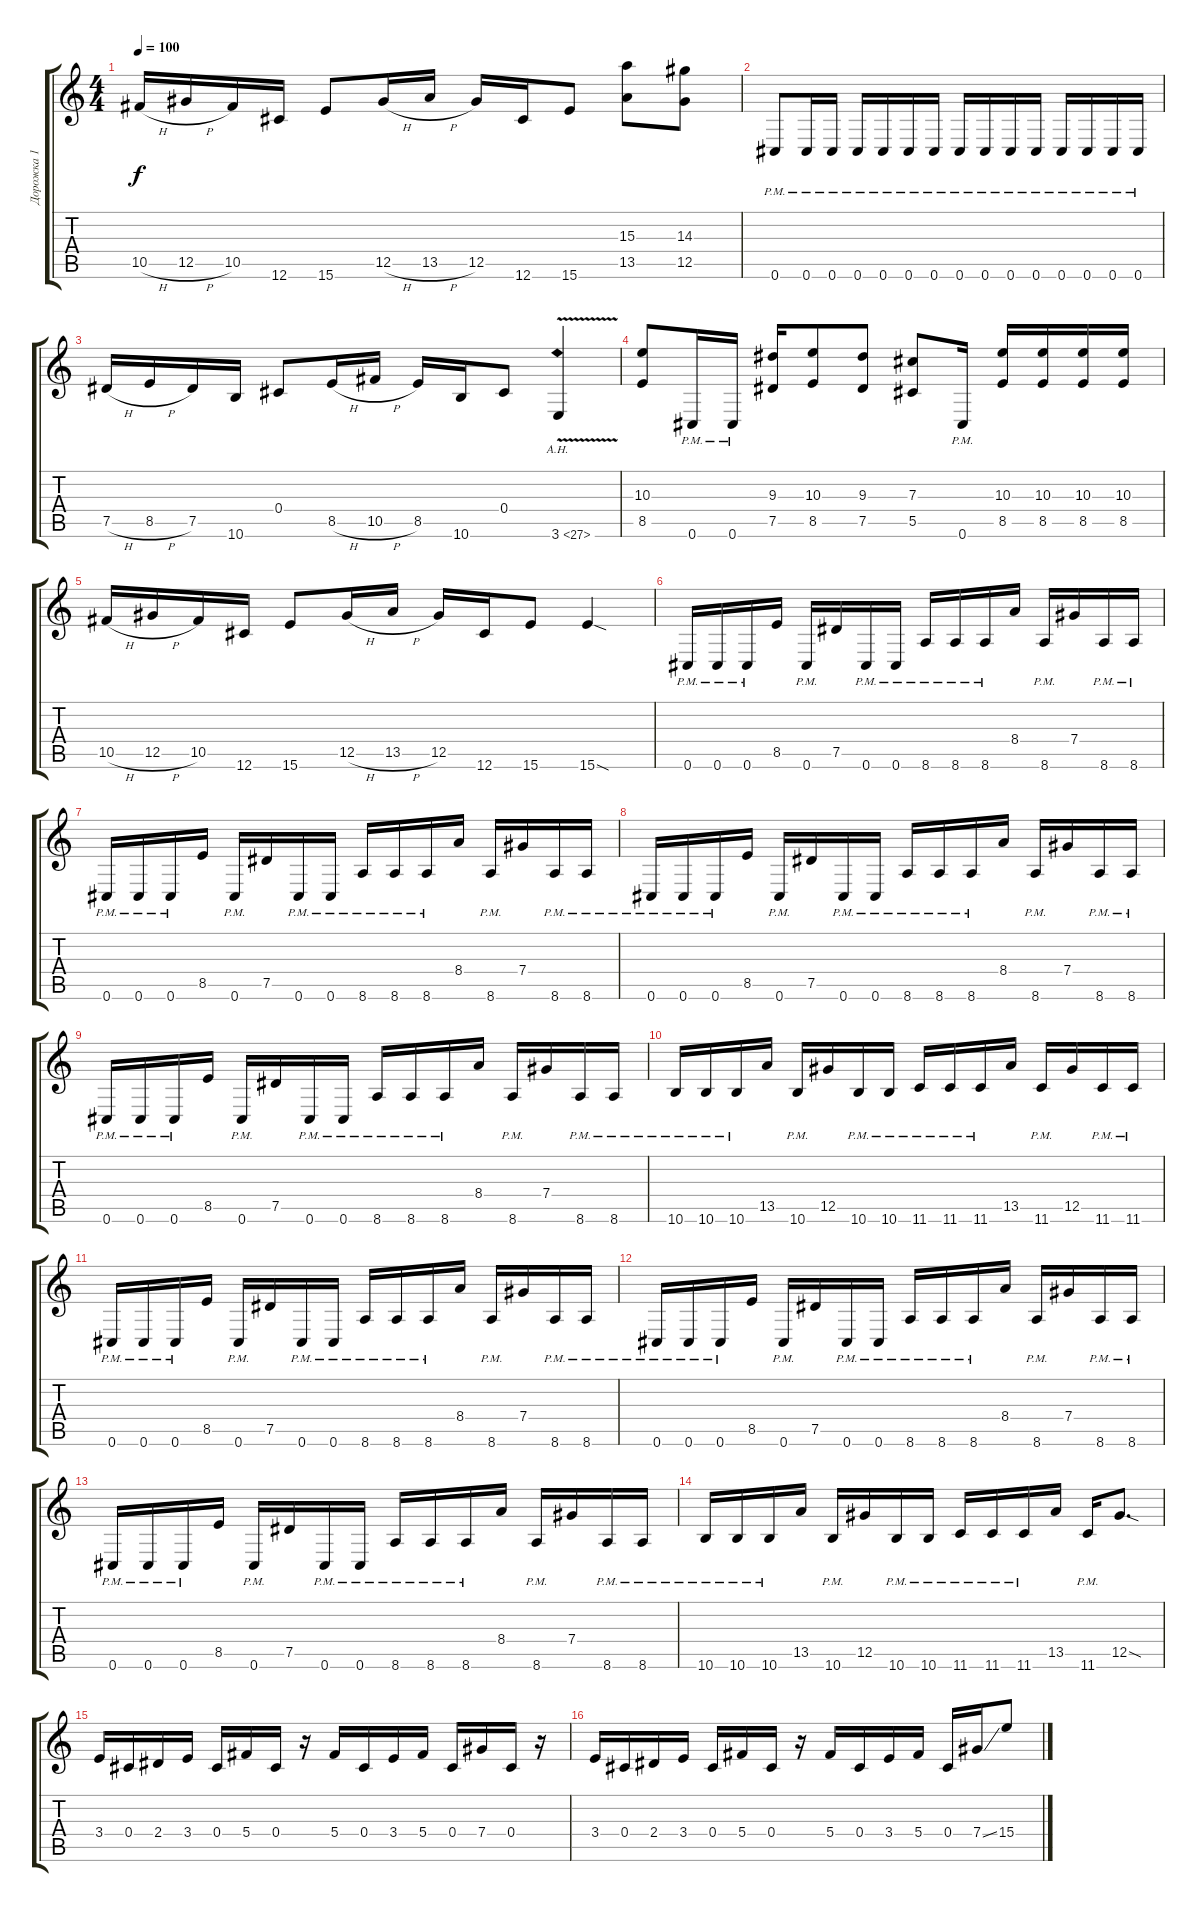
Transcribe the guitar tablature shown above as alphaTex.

\track ("Дорожка 1" "Дорожка 1") {instrument distortionguitar}
\staff {score tabs}
\tuning (Eb4 Bb3 Gb3 Db3 Ab2 Db2) {hide}
\ts (4 4)
\tempo 100
\clef g2
\ks c
10.5{h}.16{dy f} 12.5{h}.16 10.5.16 12.6.16 15.6.8 12.5{h}.16 13.5{h}.16 12.5.16 12.6.16 15.6.8 (15.3 13.5).8 (14.3 12.5).8 |
0.6{pm}.8 0.6{pm}.16 0.6{pm}.16 0.6{pm}.16 0.6{pm}.16 0.6{pm}.16 0.6{pm}.16 0.6{pm}.16 0.6{pm}.16 0.6{pm}.16 0.6{pm}.16 0.6{pm}.16 0.6{pm}.16 0.6{pm}.16 0.6{pm}.16 |
7.5{h}.16 8.5{h}.16 7.5.16 10.6.16 0.4.8 8.5{h}.16 10.5{h}.16 8.5.16 10.6.16 0.4.8 3.6{ah 24 v}.4 |
(10.3 8.5).8 0.6{pm}.16 0.6{pm}.16 (9.3 7.5).16 (10.3 8.5).8 (9.3 7.5).8 (7.3 5.5).8 0.6{pm}.16 (10.3 8.5).16 (10.3 8.5).16 (10.3 8.5).16 (10.3 8.5).16 |
10.5{h}.16 12.5{h}.16 10.5.16 12.6.16 15.6.8 12.5{h}.16 13.5{h}.16 12.5.16 12.6.16 15.6.8 15.6{sod}.4 |
0.6{pm}.16 0.6{pm}.16 0.6{pm}.16 8.5.16 0.6{pm}.16 7.5.16 0.6{pm}.16 0.6{pm}.16 8.6{pm}.16 8.6{pm}.16 8.6{pm}.16 8.4.16 8.6{pm}.16 7.4.16 8.6{pm}.16 8.6{pm}.16 |
0.6{pm}.16 0.6{pm}.16 0.6{pm}.16 8.5.16 0.6{pm}.16 7.5.16 0.6{pm}.16 0.6{pm}.16 8.6{pm}.16 8.6{pm}.16 8.6{pm}.16 8.4.16 8.6{pm}.16 7.4.16 8.6{pm}.16 8.6{pm}.16 |
0.6{pm}.16 0.6{pm}.16 0.6{pm}.16 8.5.16 0.6{pm}.16 7.5.16 0.6{pm}.16 0.6{pm}.16 8.6{pm}.16 8.6{pm}.16 8.6{pm}.16 8.4.16 8.6{pm}.16 7.4.16 8.6{pm}.16 8.6{pm}.16 |
0.6{pm}.16 0.6{pm}.16 0.6{pm}.16 8.5.16 0.6{pm}.16 7.5.16 0.6{pm}.16 0.6{pm}.16 8.6{pm}.16 8.6{pm}.16 8.6{pm}.16 8.4.16 8.6{pm}.16 7.4.16 8.6{pm}.16 8.6{pm}.16 |
10.6{pm}.16 10.6{pm}.16 10.6{pm}.16 13.5.16 10.6{pm}.16 12.5.16 10.6{pm}.16 10.6{pm}.16 11.6{pm}.16 11.6{pm}.16 11.6{pm}.16 13.5.16 11.6{pm}.16 12.5.16 11.6{pm}.16 11.6{pm}.16 |
0.6{pm}.16 0.6{pm}.16 0.6{pm}.16 8.5.16 0.6{pm}.16 7.5.16 0.6{pm}.16 0.6{pm}.16 8.6{pm}.16 8.6{pm}.16 8.6{pm}.16 8.4.16 8.6{pm}.16 7.4.16 8.6{pm}.16 8.6{pm}.16 |
0.6{pm}.16 0.6{pm}.16 0.6{pm}.16 8.5.16 0.6{pm}.16 7.5.16 0.6{pm}.16 0.6{pm}.16 8.6{pm}.16 8.6{pm}.16 8.6{pm}.16 8.4.16 8.6{pm}.16 7.4.16 8.6{pm}.16 8.6{pm}.16 |
0.6{pm}.16 0.6{pm}.16 0.6{pm}.16 8.5.16 0.6{pm}.16 7.5.16 0.6{pm}.16 0.6{pm}.16 8.6{pm}.16 8.6{pm}.16 8.6{pm}.16 8.4.16 8.6{pm}.16 7.4.16 8.6{pm}.16 8.6{pm}.16 |
10.6{pm}.16 10.6{pm}.16 10.6{pm}.16 13.5.16 10.6{pm}.16 12.5.16 10.6{pm}.16 10.6{pm}.16 11.6{pm}.16 11.6{pm}.16 11.6{pm}.16 13.5.16 11.6{pm}.16 12.5{sod}.8{d} |
3.4.16 0.4.16 2.4.16 3.4.16 0.4.16 5.4.16 0.4.16 r.16 5.4.16 0.4.16 3.4.16 5.4.16 0.4.16 7.4.16 0.4.16 r.16 |
3.4.16 0.4.16 2.4.16 3.4.16 0.4.16 5.4.16 0.4.16 r.16 5.4.16 0.4.16 3.4.16 5.4.16 0.4.16 7.4{ss}.16 15.4.8
